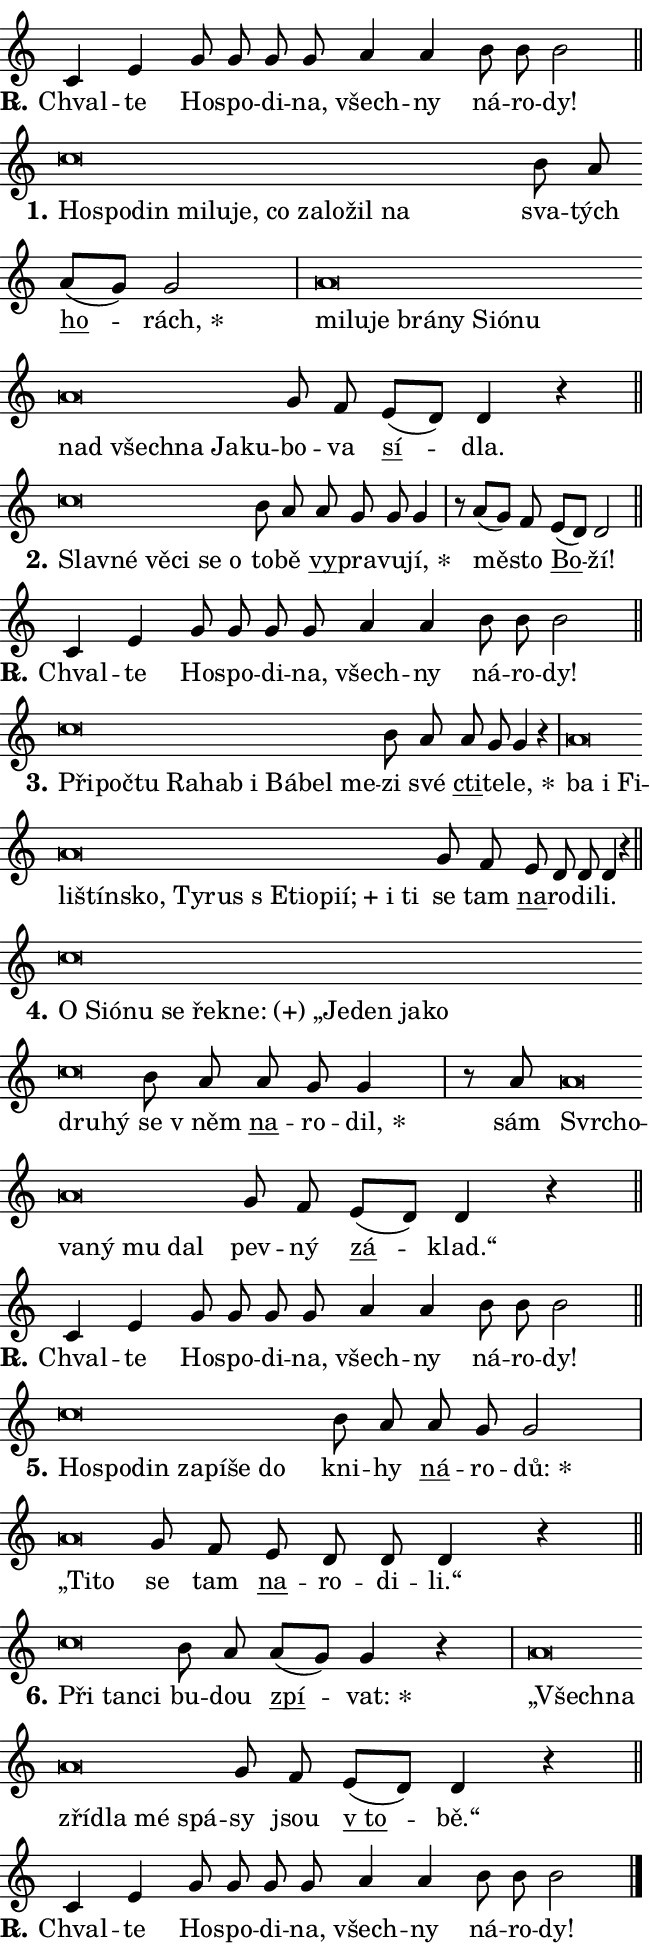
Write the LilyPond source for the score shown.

\version "2.24.0"
\header { tagline = "" }
\paper {
  indent = 0\cm
  top-margin = 0\cm
  right-margin = 0.13\cm % to fit lyric hyphens
  bottom-margin = 0\cm
  left-margin = 0\cm
  paper-width = 11\cm
  page-breaking = #ly:one-page-breaking
  system-system-spacing.basic-distance = #11
  score-system-spacing.basic-distance = #11
  ragged-last = ##f
}


%% Author: Thomas Morley
%% https://lists.gnu.org/archive/html/lilypond-user/2020-05/msg00002.html
#(define (line-position grob)
"Returns position of @var[grob} in current system:
   @code{'start}, if at first time-step
   @code{'end}, if at last time-step
   @code{'middle} otherwise
"
  (let* ((col (ly:item-get-column grob))
         (ln (ly:grob-object col 'left-neighbor))
         (rn (ly:grob-object col 'right-neighbor))
         (col-to-check-left (if (ly:grob? ln) ln col))
         (col-to-check-right (if (ly:grob? rn) rn col))
         (break-dir-left
           (and
             (ly:grob-property col-to-check-left 'non-musical #f)
             (ly:item-break-dir col-to-check-left)))
         (break-dir-right
           (and
             (ly:grob-property col-to-check-right 'non-musical #f)
             (ly:item-break-dir col-to-check-right))))
        (cond ((eqv? 1 break-dir-left) 'start)
              ((eqv? -1 break-dir-right) 'end)
              (else 'middle))))

#(define (tranparent-at-line-position vctor)
  (lambda (grob)
  "Relying on @code{line-position} select the relevant enry from @var{vctor}.
Used to determine transparency,"
    (case (line-position grob)
      ((end) (not (vector-ref vctor 0)))
      ((middle) (not (vector-ref vctor 1)))
      ((start) (not (vector-ref vctor 2))))))

noteHeadBreakVisibility =
#(define-music-function (break-visibility)(vector?)
"Makes @code{NoteHead}s transparent relying on @var{break-visibility}"
#{
  \override NoteHead.transparent =
    #(tranparent-at-line-position break-visibility)
#})

#(define delete-ledgers-for-transparent-note-heads
  (lambda (grob)
    "Reads whether a @code{NoteHead} is transparent.
If so this @code{NoteHead} is removed from @code{'note-heads} from
@var{grob}, which is supposed to be @code{LedgerLineSpanner}.
As a result ledgers are not printed for this @code{NoteHead}"
    (let* ((nhds-array (ly:grob-object grob 'note-heads))
           (nhds-list
             (if (ly:grob-array? nhds-array)
                 (ly:grob-array->list nhds-array)
                 '()))
           ;; Relies on the transparent-property being done before
           ;; Staff.LedgerLineSpanner.after-line-breaking is executed.
           ;; This is fragile ...
           (to-keep
             (remove
               (lambda (nhd)
                 (ly:grob-property nhd 'transparent #f))
               nhds-list)))
      ;; TODO find a better method to iterate over grob-arrays, similiar
      ;; to filter/remove etc for lists
      ;; For now rebuilt from scratch
      (set! (ly:grob-object grob 'note-heads)  '())
      (for-each
        (lambda (nhd)
          (ly:pointer-group-interface::add-grob grob 'note-heads nhd))
        to-keep))))

squashNotes = {
  \override NoteHead.X-extent = #'(-0.2 . 0.2)
  \override NoteHead.Y-extent = #'(-0.75 . 0)
  \override NoteHead.stencil =
    #(lambda (grob)
       (let ((pos (ly:grob-property grob 'staff-position)))
         (begin
           (if (< pos -7) (display "ERROR: Lower brevis then expected\n") (display ""))
           (if (<= pos -6) ly:text-interface::print ly:note-head::print))))
}
unSquashNotes = {
  \revert NoteHead.X-extent
  \revert NoteHead.Y-extent
  \revert NoteHead.stencil
}

hideNotes = \noteHeadBreakVisibility #begin-of-line-visible
unHideNotes = \noteHeadBreakVisibility #all-visible

% work-around for resetting accidentals
% https://lilypond.org/doc/v2.23/Documentation/notation/displaying-rhythms#unmetered-music
cadenzaMeasure = {
  \cadenzaOff
  \partial 1024 s1024
  \cadenzaOn
}

#(define-markup-command (accent layout props text) (markup?)
  "Underline accented syllable"
  (interpret-markup layout props
    #{\markup \override #'(offset . 4.3) \underline { #text }#}))

responsum = \markup \concat {
  "R" \hspace #-1.05 \path #0.1 #'((moveto 0 0.07) (lineto 0.9 0.8)) \hspace #0.05 "."
}

spaceSize = #0.6828661417322834 % exact space size for TeX Gyre Schola

\layout {
  \context {
    \Staff
    \remove "Time_signature_engraver"
    \override LedgerLineSpanner.after-line-breaking = #delete-ledgers-for-transparent-note-heads
  }
  \context {
    \Lyrics {
      \override LyricSpace.minimum-distance = \spaceSize
      \override LyricText.font-name = #"TeX Gyre Schola"
      \override LyricText.font-size = 1
      \override StanzaNumber.font-name = #"TeX Gyre Schola Bold"
      \override StanzaNumber.font-size = 1
    }
  }
  \context {
    \Score 
    \override NoteHead.text =
      #(lambda (grob) 
        (let ((pos (ly:grob-property grob 'staff-position)))
          #{\markup {
            \combine
              \halign #-0.55 \raise #(if (= pos -6) 0 0.5) \override #'(thickness . 2) \draw-line #'(3.2 . 0)
              \musicglyph "noteheads.sM1"
          }#}))
  }
}

% magnetic-lyrics.ily
%
%   written by
%     Jean Abou Samra <jean@abou-samra.fr>
%     Werner Lemberg <wl@gnu.org>
%
%   adapted by
%     Jiri Hon <jiri.hon@gmail.com>
%
% Version 2022-Apr-15

% https://www.mail-archive.com/lilypond-user@gnu.org/msg149350.html

#(define (Left_hyphen_pointer_engraver context)
   "Collect syllable-hyphen-syllable occurrences in lyrics and store
them in properties.  This engraver only looks to the left.  For
example, if the lyrics input is @code{foo -- bar}, it does the
following.

@itemize @bullet
@item
Set the @code{text} property of the @code{LyricHyphen} grob between
@q{foo} and @q{bar} to @code{foo}.

@item
Set the @code{left-hyphen} property of the @code{LyricText} grob with
text @q{foo} to the @code{LyricHyphen} grob between @q{foo} and
@q{bar}.
@end itemize

Use this auxiliary engraver in combination with the
@code{lyric-@/text::@/apply-@/magnetic-@/offset!} hook."
   (let ((hyphen #f)
         (text #f))
     (make-engraver
      (acknowledgers
       ((lyric-syllable-interface engraver grob source-engraver)
        (set! text grob)))
      (end-acknowledgers
       ((lyric-hyphen-interface engraver grob source-engraver)
        ;(when (not (grob::has-interface grob 'lyric-space-interface))
          (set! hyphen grob)));)
      ((stop-translation-timestep engraver)
       (when (and text hyphen)
         (ly:grob-set-object! text 'left-hyphen hyphen))
       (set! text #f)
       (set! hyphen #f)))))

#(define (lyric-text::apply-magnetic-offset! grob)
   "If the space between two syllables is less than the value in
property @code{LyricText@/.details@/.squash-threshold}, move the right
syllable to the left so that it gets concatenated with the left
syllable.

Use this function as a hook for
@code{LyricText@/.after-@/line-@/breaking} if the
@code{Left_@/hyphen_@/pointer_@/engraver} is active."
   (let ((hyphen (ly:grob-object grob 'left-hyphen #f)))
     (when hyphen
       (let ((left-text (ly:spanner-bound hyphen LEFT)))
         (when (grob::has-interface left-text 'lyric-syllable-interface)
           (let* ((common (ly:grob-common-refpoint grob left-text X))
                  (this-x-ext (ly:grob-extent grob common X))
                  (left-x-ext
                   (begin
                     ;; Trigger magnetism for left-text.
                     (ly:grob-property left-text 'after-line-breaking)
                     (ly:grob-extent left-text common X)))
                  ;; `delta` is the gap width between two syllables.
                  (delta (- (interval-start this-x-ext)
                            (interval-end left-x-ext)))
                  (details (ly:grob-property grob 'details))
                  (threshold (assoc-get 'squash-threshold details 0.2)))
             (when (< delta threshold)
               (let* (;; We have to manipulate the input text so that
                      ;; ligatures crossing syllable boundaries are not
                      ;; disabled.  For languages based on the Latin
                      ;; script this is essentially a beautification.
                      ;; However, for non-Western scripts it can be a
                      ;; necessity.
                      (lt (ly:grob-property left-text 'text))
                      (rt (ly:grob-property grob 'text))
                      (is-space (grob::has-interface hyphen 'lyric-space-interface))
                      (space (if is-space " " ""))
                      (extra-delta (if is-space spaceSize 0))
                      ;; Append new syllable.
                      (ltrt-space (if (and (string? lt) (string? rt))
                                (string-append lt space rt)
                                (make-concat-markup (list lt space rt))))
                      ;; Right-align `ltrt` to the right side.
                      (ltrt-space-markup (grob-interpret-markup
                               grob
                               (make-translate-markup
                                (cons (interval-length this-x-ext) 0)
                                (make-right-align-markup ltrt-space)))))
                 (begin
                   ;; Don't print `left-text`.
                   (ly:grob-set-property! left-text 'stencil #f)
                   ;; Set text and stencil (which holds all collected
                   ;; syllables so far) and shift it to the left.
                   (ly:grob-set-property! grob 'text ltrt-space)
                   (ly:grob-set-property! grob 'stencil ltrt-space-markup)
                   (ly:grob-translate-axis! grob (- (- delta extra-delta)) X))))))))))


#(define (lyric-hyphen::displace-bounds-first grob)
   ;; Make very sure this callback isn't triggered too early.
   (let ((left (ly:spanner-bound grob LEFT))
         (right (ly:spanner-bound grob RIGHT)))
     (ly:grob-property left 'after-line-breaking)
     (ly:grob-property right 'after-line-breaking)
     (ly:lyric-hyphen::print grob)))

squashThreshold = #0.4

\layout {
  \context {
    \Lyrics
    \consists #Left_hyphen_pointer_engraver
    \override LyricText.after-line-breaking =
      #lyric-text::apply-magnetic-offset!
    \override LyricHyphen.stencil = #lyric-hyphen::displace-bounds-first
    \override LyricText.details.squash-threshold = \squashThreshold
    \override LyricHyphen.minimum-distance = 0
    \override LyricHyphen.minimum-length = \squashThreshold
  }
}

squashText = \override LyricText.details.squash-threshold = 9999
unSquashText = \override LyricText.details.squash-threshold = \squashThreshold

leftText = \override LyricText.self-alignment-X = #LEFT
unLeftText = \revert LyricText.self-alignment-X

starOffset = #(lambda (grob) 
                (let ((x_offset (ly:self-alignment-interface::aligned-on-x-parent grob)))
                  (if (= x_offset 0) 0 (+ x_offset 1.2))))

star = #(define-music-function (syllable)(string?)
"Append star separator at the end of a syllable"
#{
  \once \override LyricText.X-offset = #starOffset
  \lyricmode { \markup {
    #syllable
    \override #'((font-name . "TeX Gyre Schola Bold")) \hspace #0.2 \lower #0.65 \larger "*"
  } }
#})

starAccent = #(define-music-function (syllable)(string?)
"Append star separator at the end of a syllable and make accent"
#{
  \once \override LyricText.X-offset = #starOffset
  \lyricmode { \markup {
    \accent #syllable
    \override #'((font-name . "TeX Gyre Schola Bold")) \hspace #0.2 \lower #0.65 \larger "*"
  } }
#})

breath = #(define-music-function (syllable)(string?)
"Append breathing indicator at the end of a syllable"
#{
  \lyricmode { \markup { #syllable "+" } }
#})

optionalBreath = #(define-music-function (syllable)(string?)
"Append optional breathing indicator at the end of a syllable"
#{
  \lyricmode { \markup { #syllable "(+)" } }
#})


\score {
    <<
        \new Voice = "melody" { \cadenzaOn \key c \major \relative { c'4 e g8 g g g \bar "" a4 a b8 b b2 \cadenzaMeasure \bar "||" \break } }
        \new Lyrics \lyricsto "melody" { \lyricmode { \set stanza = \responsum
Chval -- te Ho -- spo -- di -- na, všech -- ny ná -- ro -- dy! } }
    >>
    \layout {}
}

\score {
    <<
        \new Voice = "melody" { \cadenzaOn \key c \major \relative { \squashNotes c''\breve*1/16 \hideNotes \breve*1/16 \bar "" \breve*1/16 \bar "" \breve*1/16 \bar "" \breve*1/16 \bar "" \breve*1/16 \bar "" \breve*1/16 \bar "" \breve*1/16 \bar "" \breve*1/16 \bar "" \breve*1/16 \breve*1/16 \bar "" \unHideNotes \unSquashNotes b8 a \bar "" a[( g)] g2 \cadenzaMeasure \bar "|" \squashNotes a\breve*1/16 \hideNotes \breve*1/16 \bar "" \breve*1/16 \bar "" \breve*1/16 \bar "" \breve*1/16 \bar "" \breve*1/16 \bar "" \breve*1/16 \bar "" \breve*1/16 \bar "" \breve*1/16 \bar "" \breve*1/16 \bar "" \breve*1/16 \bar "" \breve*1/16 \breve*1/16 \bar "" \unHideNotes \unSquashNotes g8 f \bar "" e[( d)] d4 r \cadenzaMeasure \bar "||" \break } }
        \new Lyrics \lyricsto "melody" { \lyricmode { \set stanza = "1."
\leftText Ho -- \squashText spo -- din mi -- lu -- je, co za -- lo -- žil na \unLeftText \unSquashText sva -- tých \markup \accent ho -- \star rách, \leftText mi -- \squashText lu -- je brá -- ny Si -- ó -- nu nad všech -- na Ja -- ku -- \unLeftText \unSquashText bo -- va \markup \accent sí -- dla. } }
    >>
    \layout {}
}

\score {
    <<
        \new Voice = "melody" { \cadenzaOn \key c \major \relative { \squashNotes c''\breve*1/16 \hideNotes \breve*1/16 \bar "" \breve*1/16 \bar "" \breve*1/16 \bar "" \breve*1/16 \breve*1/16 \bar "" \unHideNotes \unSquashNotes b8 a \bar "" a g g g4 \cadenzaMeasure \bar "|" r8 a[( g8)] f \bar "" e[( d)] d2 \cadenzaMeasure \bar "||" \break } }
        \new Lyrics \lyricsto "melody" { \lyricmode { \set stanza = "2."
\leftText Slav -- \squashText né vě -- ci se o \unLeftText \unSquashText to -- bě \markup \accent vy -- pra -- vu -- \star jí, mě -- sto \markup \accent Bo -- ží! } }
    >>
    \layout {}
}

\score {
    <<
        \new Voice = "melody" { \cadenzaOn \key c \major \relative { c'4 e g8 g g g \bar "" a4 a b8 b b2 \cadenzaMeasure \bar "||" \break } }
        \new Lyrics \lyricsto "melody" { \lyricmode { \set stanza = \responsum
Chval -- te Ho -- spo -- di -- na, všech -- ny ná -- ro -- dy! } }
    >>
    \layout {}
}

\score {
    <<
        \new Voice = "melody" { \cadenzaOn \key c \major \relative { \squashNotes c''\breve*1/16 \hideNotes \breve*1/16 \bar "" \breve*1/16 \bar "" \breve*1/16 \bar "" \breve*1/16 \bar "" \breve*1/16 \bar "" \breve*1/16 \bar "" \breve*1/16 \breve*1/16 \bar "" \unHideNotes \unSquashNotes b8 a \bar "" a g g4 r \cadenzaMeasure \bar "|" \squashNotes a\breve*1/16 \hideNotes \breve*1/16 \bar "" \breve*1/16 \bar "" \breve*1/16 \bar "" \breve*1/16 \bar "" \breve*1/16 \bar "" \breve*1/16 \bar "" \breve*1/16 \bar "" \breve*1/16 \bar "" \breve*1/16 \bar "" \breve*1/16 \bar "" \breve*1/16 \breve*1/16 \bar "" \unHideNotes \unSquashNotes g8 f \bar "" e d d d4 r \cadenzaMeasure \bar "||" \break } }
        \new Lyrics \lyricsto "melody" { \lyricmode { \set stanza = "3."
\leftText Při -- \squashText poč -- tu Ra -- hab i Bá -- bel me -- \unLeftText \unSquashText zi své \markup \accent cti -- te -- \star le, \leftText ba \squashText i Fi -- li -- štín -- sko, Ty -- rus "s E" -- tio -- \breath "pií;" i ti \unLeftText \unSquashText se tam \markup \accent na -- ro -- di -- li. } }
    >>
    \layout {}
}

\score {
    <<
        \new Voice = "melody" { \cadenzaOn \key c \major \relative { \squashNotes c''\breve*1/16 \hideNotes \breve*1/16 \bar "" \breve*1/16 \bar "" \breve*1/16 \bar "" \breve*1/16 \bar "" \breve*1/16 \bar "" \breve*1/16 \bar "" \breve*1/16 \bar "" \breve*1/16 \bar "" \breve*1/16 \bar "" \breve*1/16 \bar "" \breve*1/16 \breve*1/16 \bar "" \unHideNotes \unSquashNotes b8 a \bar "" a g g4 \cadenzaMeasure \bar "|" r8 a8 \squashNotes a\breve*1/16 \hideNotes \breve*1/16 \bar "" \breve*1/16 \bar "" \breve*1/16 \bar "" \breve*1/16 \breve*1/16 \bar "" \unHideNotes \unSquashNotes g8 f \bar "" e[( d)] d4 r \cadenzaMeasure \bar "||" \break } }
        \new Lyrics \lyricsto "melody" { \lyricmode { \set stanza = "4."
\leftText O \squashText Si -- ó -- nu se řek -- \optionalBreath ne: „Je -- den ja -- ko dru -- hý \unLeftText \unSquashText se "v něm" \markup \accent na -- ro -- \star dil, sám \leftText Svr -- \squashText cho -- va -- ný mu dal \unLeftText \unSquashText pev -- ný \markup \accent zá -- klad.“ } }
    >>
    \layout {}
}

\score {
    <<
        \new Voice = "melody" { \cadenzaOn \key c \major \relative { c'4 e g8 g g g \bar "" a4 a b8 b b2 \cadenzaMeasure \bar "||" \break } }
        \new Lyrics \lyricsto "melody" { \lyricmode { \set stanza = \responsum
Chval -- te Ho -- spo -- di -- na, všech -- ny ná -- ro -- dy! } }
    >>
    \layout {}
}

\score {
    <<
        \new Voice = "melody" { \cadenzaOn \key c \major \relative { \squashNotes c''\breve*1/16 \hideNotes \breve*1/16 \bar "" \breve*1/16 \bar "" \breve*1/16 \bar "" \breve*1/16 \bar "" \breve*1/16 \breve*1/16 \bar "" \unHideNotes \unSquashNotes b8 a \bar "" a g g2 \cadenzaMeasure \bar "|" \squashNotes a\breve*1/16 \hideNotes \breve*1/16 \bar "" \unHideNotes \unSquashNotes g8 f \bar "" e d d d4 r \cadenzaMeasure \bar "||" \break } }
        \new Lyrics \lyricsto "melody" { \lyricmode { \set stanza = "5."
\leftText Ho -- \squashText spo -- din za -- pí -- še do \unLeftText \unSquashText kni -- hy \markup \accent ná -- ro -- \star dů: \leftText „Ti -- \squashText to \unLeftText \unSquashText se tam \markup \accent na -- ro -- di -- li.“ } }
    >>
    \layout {}
}

\score {
    <<
        \new Voice = "melody" { \cadenzaOn \key c \major \relative { \squashNotes c''\breve*1/16 \hideNotes \breve*1/16 \breve*1/16 \bar "" \unHideNotes \unSquashNotes b8 a \bar "" a[( g)] g4 r \cadenzaMeasure \bar "|" \squashNotes a\breve*1/16 \hideNotes \breve*1/16 \bar "" \breve*1/16 \bar "" \breve*1/16 \bar "" \breve*1/16 \breve*1/16 \bar "" \unHideNotes \unSquashNotes g8 f \bar "" e[( d)] d4 r \cadenzaMeasure \bar "||" \break } }
        \new Lyrics \lyricsto "melody" { \lyricmode { \set stanza = "6."
\leftText Při \squashText tan -- ci \unLeftText \unSquashText bu -- dou \markup \accent zpí -- \star vat: \leftText „Všech -- \squashText na zří -- dla mé spá -- \unLeftText \unSquashText sy jsou \markup \accent "v to" -- bě.“ } }
    >>
    \layout {}
}

\score {
    <<
        \new Voice = "melody" { \cadenzaOn \key c \major \relative { c'4 e g8 g g g \bar "" a4 a b8 b b2 \cadenzaMeasure \bar "||" \break } \bar "|." }
        \new Lyrics \lyricsto "melody" { \lyricmode { \set stanza = \responsum
Chval -- te Ho -- spo -- di -- na, všech -- ny ná -- ro -- dy! } }
    >>
    \layout {}
}
